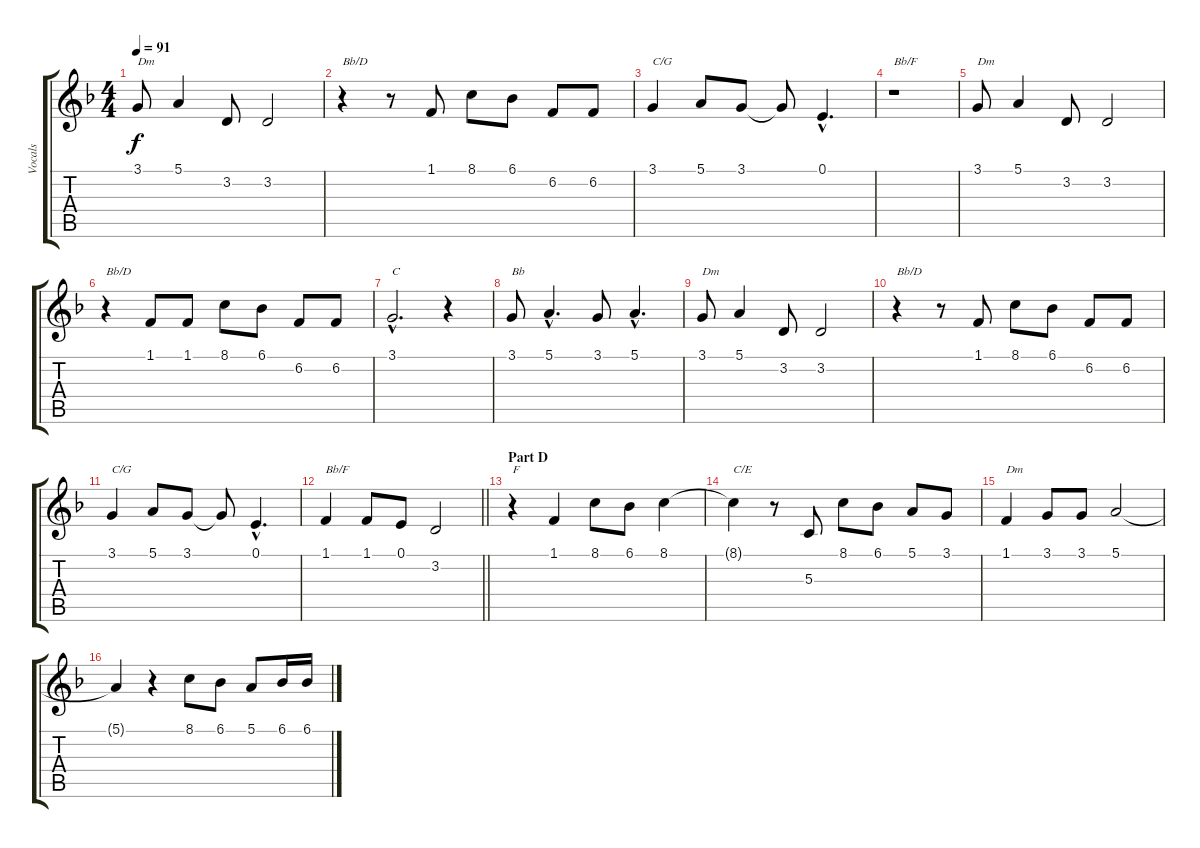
\track ("Vocals" "Vocals") {instrument trumpet}
\staff {score tabs}
\tuning (E4 B3 G3 D3 A2 E2) {hide}
\ts (4 4)
\tempo 91
\clef g2
\ks f
3.1.8{txt "Dm" dy f} 5.1.4 3.2.8 3.2.2 |
r.4{txt "Bb/D"} r.8 1.1.8 8.1.8 6.1.8 6.2.8 6.2.8 |
3.1.4{txt "C/G"} 5.1.8 3.1.8 3.1{t}.8 0.1{hac}.4{d} |
r.1{txt "Bb/F"} |
3.1.8{txt "Dm"} 5.1.4 3.2.8 3.2.2 |
r.4{txt "Bb/D"} 1.1.8 1.1.8 8.1.8 6.1.8 6.2.8 6.2.8 |
3.1{hac}.2{d txt "C"} r.4 |
3.1.8{txt "Bb"} 5.1{hac}.4{d} 3.1.8 5.1{hac}.4{d} |
3.1.8{txt "Dm"} 5.1.4 3.2.8 3.2.2 |
r.4{txt "Bb/D"} r.8 1.1.8 8.1.8 6.1.8 6.2.8 6.2.8 |
3.1.4{txt "C/G"} 5.1.8 3.1.8 3.1{t}.8 0.1{hac}.4{d} |
\barLineRight lightlight
1.1.4{txt "Bb/F"} 1.1.8 0.1.8 3.2.2 |
\section ("" "Part D")
r.4{txt "F"} 1.1.4 8.1.8 6.1.8 8.1.4 |
8.1{t}.4{txt "C/E"} r.8 5.3.8 8.1.8 6.1.8 5.1.8 3.1.8 |
1.1.4{txt "Dm"} 3.1.8 3.1.8 5.1.2 |
5.1{t}.4 r.4 8.1.8 6.1.8 5.1.8 6.1.16 6.1.16
